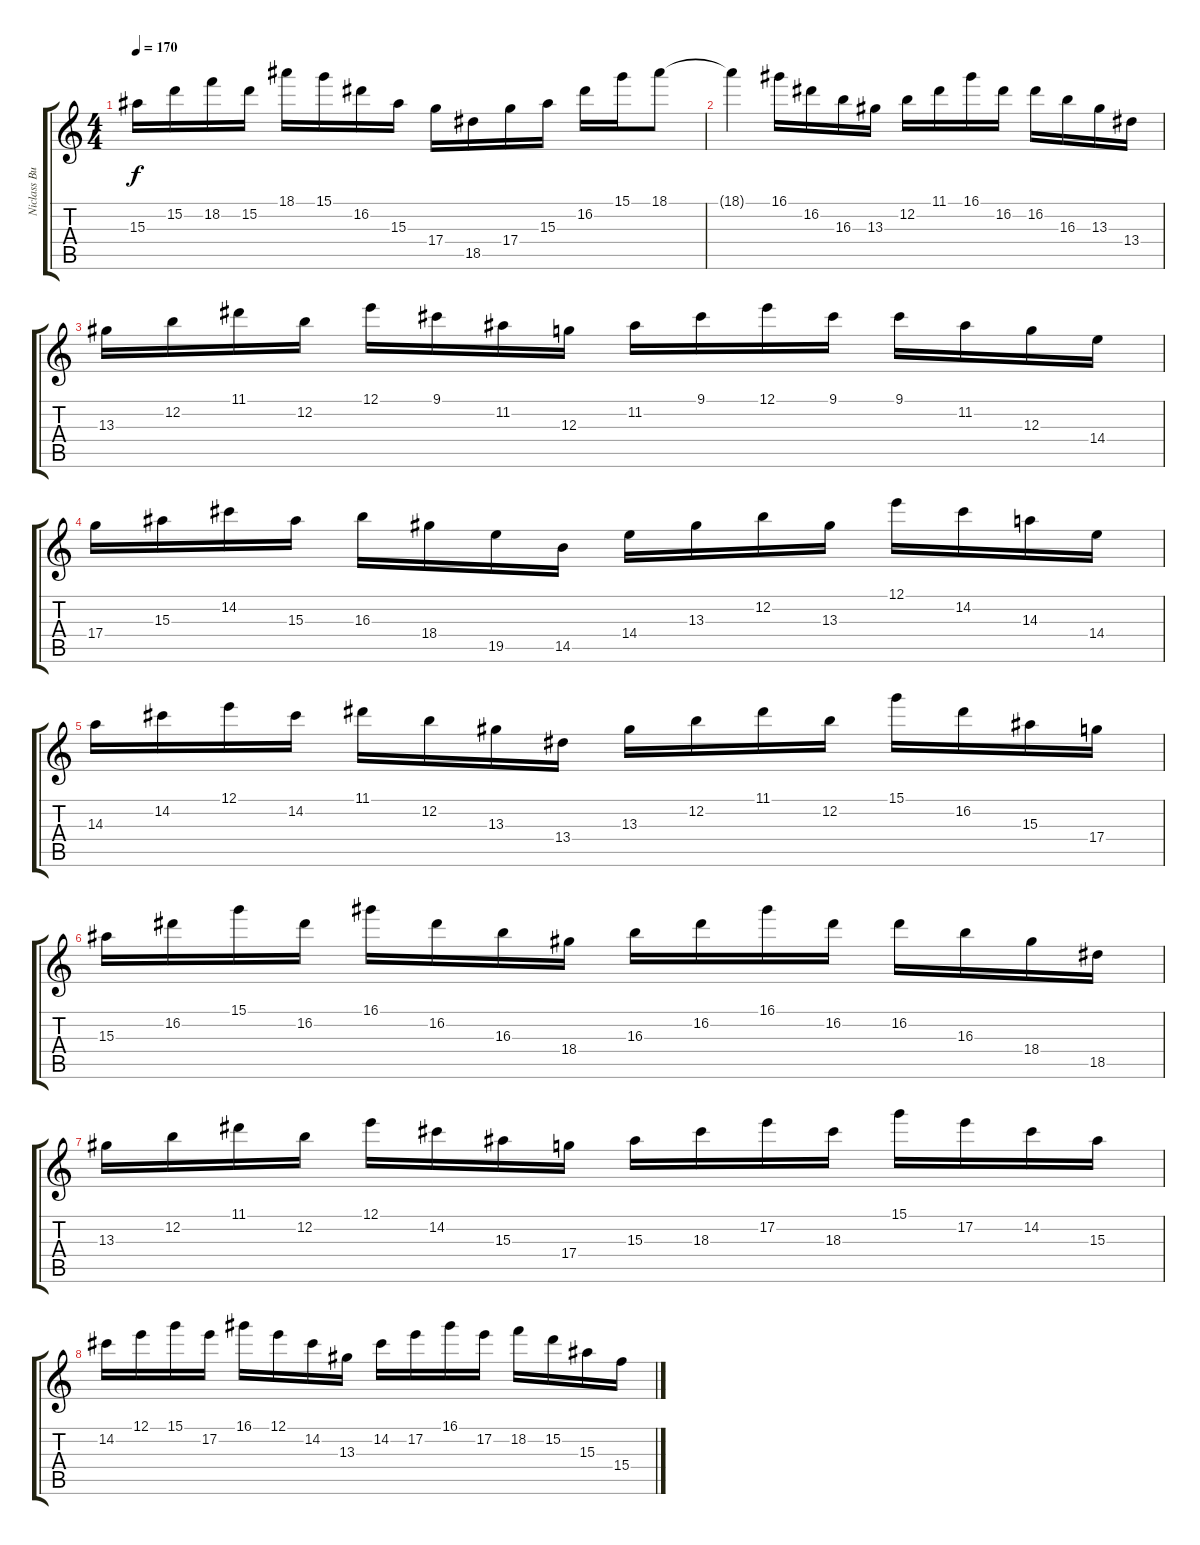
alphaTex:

\track ("Niclass Buss" "Niclass Bu") {instrument overdrivenguitar}
\staff {score tabs}
\tuning (E4 B3 G3 D3 A2 E2) {hide}
\ts (4 4)
\tempo 170
\clef g2
\ks c
15.3.16{dy f} 15.2.16 18.2.16 15.2.16 18.1.16 15.1.16 16.2.16 15.3.16 17.4.16 18.5.16 17.4.16 15.3.16 16.2.16 15.1.16 18.1.8 |
18.1{t}.4 16.1.16 16.2.16 16.3.16 13.3.16 12.2.16 11.1.16 16.1.16 16.2.16 16.2.16 16.3.16 13.3.16 13.4.16 |
13.3.16 12.2.16 11.1.16 12.2.16 12.1.16 9.1.16 11.2.16 12.3.16 11.2.16 9.1.16 12.1.16 9.1.16 9.1.16 11.2.16 12.3.16 14.4.16 |
17.4.16 15.3.16 14.2.16 15.3.16 16.3.16 18.4.16 19.5.16 14.5.16 14.4.16 13.3.16 12.2.16 13.3.16 12.1.16 14.2.16 14.3.16 14.4.16 |
14.3.16 14.2.16 12.1.16 14.2.16 11.1.16 12.2.16 13.3.16 13.4.16 13.3.16 12.2.16 11.1.16 12.2.16 15.1.16 16.2.16 15.3.16 17.4.16 |
15.3.16 16.2.16 15.1.16 16.2.16 16.1.16 16.2.16 16.3.16 18.4.16 16.3.16 16.2.16 16.1.16 16.2.16 16.2.16 16.3.16 18.4.16 18.5.16 |
13.3.16 12.2.16 11.1.16 12.2.16 12.1.16 14.2.16 15.3.16 17.4.16 15.3.16 18.3.16 17.2.16 18.3.16 15.1.16 17.2.16 14.2.16 15.3.16 |
14.2.16 12.1.16 15.1.16 17.2.16 16.1.16 12.1.16 14.2.16 13.3.16 14.2.16 17.2.16 16.1.16 17.2.16 18.2.16 15.2.16 15.3.16 15.4.16
